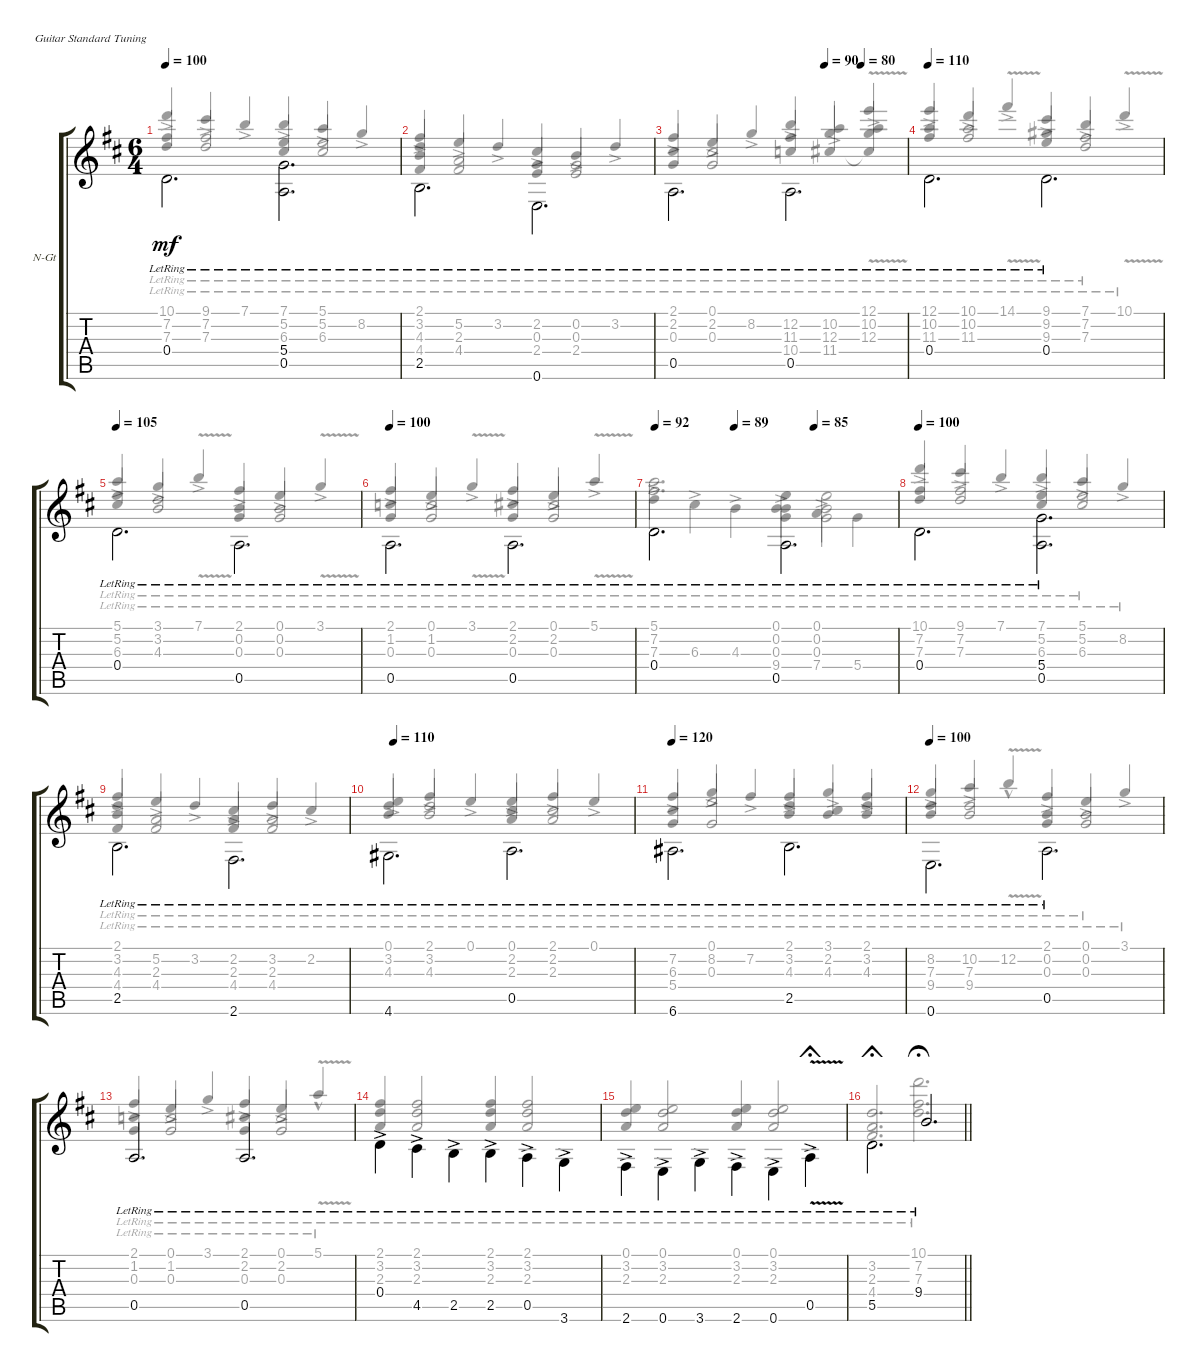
\defaultSystemsLayout 4
\bracketExtendMode groupsimilarinstruments
\firstSystemTrackNameOrientation horizontal
\otherSystemsTrackNameOrientation horizontal
\track ("Nylon Guitar" "N-Gt") {instrument acousticguitarnylon}
\staff {score tabs}
\tuning (E4 B3 G3 D3 A2 E2)
\voice
\ts (6 4)
\tempo 100
\clef g2
\ks d
0.4{lr}.2{d dy mf instrument acousticguitarnylon beam invert} (0.5{lr} 5.4{lr}).2{d beam invert} |
2.5{lr}.2{d beam invert} 0.6{lr}.2{d beam invert} |
\tempo (90 0.65)
\tempo (80 0.80625)
0.5{lr}.2{d beam invert} 0.5{lr}.2{d beam invert} |
\tempo 110
0.4{lr}.2{d beam invert} 0.4{lr}.2{d beam invert} |
\tempo 105
0.4{lr}.2{d beam invert} 0.5{lr}.2{d beam invert} |
\tempo 100
0.5{lr}.2{d beam invert} 0.5{lr}.2{d beam invert} |
\tempo (92 0.00860215)
\tempo (89 0.333333)
\tempo (85 0.660215)
0.4{lr}.2{d beam invert} 0.5{lr}.2{d beam invert} |
\tempo 100
0.4{lr}.2{d beam invert} (0.5{lr} 5.4{lr}).2{d beam invert} |
2.5{lr}.2{d beam invert} 2.6{lr}.2{d beam invert} |
\tempo (110 0.025)
4.6{lr}.2{d beam invert} 0.5{lr}.2{d beam invert} |
\tempo 120
6.6{lr}.2{d beam invert} 2.5{lr}.2{d beam invert} |
\tempo 100
0.6{lr}.2{d beam invert} 0.5{lr}.2{d beam invert} |
0.5{lr}.2{d} 0.5{lr}.2{d} |
0.4{ac lr}.4{beam invert} 4.5{ac lr}.4{beam invert} 2.5{ac lr}.4{beam invert} 2.5{ac lr}.4{beam invert} 0.5{ac lr}.4{beam invert} 3.6{ac lr}.4{beam invert} |
2.6{ac lr}.4{beam invert} 0.6{ac lr}.4{beam invert} 3.6{ac lr}.4{beam invert} 2.6{ac lr}.4{beam invert} 0.6{ac lr}.4{beam invert} 0.5{v ac lr}.4{fermata (short 0) beam invert} |
\barLineRight lightlight
5.5{lr}.2{d fermata (short 0.3) beam invert} 9.4{lr}.2{d fermata (medium 1)}
\voice
\clef g2
\ottava regular
\simile none
\ks d
(7.3{lr} 7.2{lr}).4{dy mf beam invert} (7.3{lr} 7.2{lr}).2{beam invert} (6.3{lr} 5.2{lr}).4 (5.2{lr} 6.3{lr}).2{beam invert} |
(3.2{lr} 4.3{lr} 4.4{lr}).4{beam invert} (4.4{lr} 2.3{lr}).2 (2.4{lr} 0.3{lr}).4{beam invert} (0.3{lr} 2.4{lr}).2{beam invert} |
(0.3{lr} 2.2{lr}).4{beam invert} (2.2{lr} 0.3{lr}).2{beam invert} (11.3{lr} 10.4{lr}).4{beam invert} (12.3{lr} 11.4{lr}).4{beam invert} (11.4{lr t} 12.3{lr} 10.2{lr}).4{fermata (medium 0.26) beam invert} |
(11.3{lr} 10.2{lr}).4{beam invert} (10.2{lr} 11.3{lr}).2{beam invert} (9.2{lr} 9.3{lr}).4{beam invert} (7.2{lr} 7.3{lr}).2{beam invert} |
(6.3{lr} 5.2{lr}).4{beam invert} (3.2{lr} 4.3{lr}).2{beam invert} (0.3{lr} 0.2{lr}).4{beam invert} (0.2{lr} 0.3{lr}).2{beam invert} |
(0.3{lr} 1.2{lr}).4{beam invert} (1.2{lr} 0.3{lr}).2{beam invert} (0.3{lr} 2.2{lr}).4{beam invert} (2.2{lr} 0.3{lr}).2{beam invert} |
(7.2{lr} 5.1{lr}).2{d} (0.2{lr} 0.1{lr} 0.3{lr}).4 (0.3{lr} 0.2{lr} 0.1{lr}).2 |
(7.3{lr} 7.2{lr}).4{beam invert} (7.3{lr} 7.2{lr}).2{beam invert} (6.3{lr} 5.2{lr}).4 (5.2{lr} 6.3{lr}).2{beam invert} |
(3.2{lr} 4.3{lr} 4.4{lr}).4{beam invert} (4.4{lr} 2.3{lr}).2 (4.4{lr} 2.3{lr}).4{beam invert} (2.3{lr} 4.4{lr}).2{beam invert} |
(4.3{lr} 3.2{lr}).4{beam invert} (3.2{lr} 4.3{lr}).2{beam invert} (2.2{lr} 2.3{lr}).4{beam invert} (2.3{lr} 2.2{lr}).2{beam invert} |
(5.4{lr} 6.3{lr}).4{beam invert} (0.1{lr} 0.3{lr}).2{beam invert} (4.3{lr} 3.2{lr}).4{beam invert} (2.2{lr} 4.3{lr}).4{beam invert} (4.3{lr} 3.2{lr}).4{beam invert} |
(7.3{lr} 9.4{lr}).4{beam invert} (7.3{lr} 9.4{lr}).2{beam invert} (0.2{lr} 0.3{lr}).4{beam invert} (0.2{lr} 0.3{lr}).2{beam invert} |
(0.3{lr} 1.2{lr}).4{beam invert} (0.3{lr} 1.2{lr}).2{beam invert} (0.3{lr} 2.2{lr}).4{beam invert} (0.3{lr} 2.2{lr}).2{beam invert} |
(2.1{lr} 3.2{lr} 2.3{lr}).4{beam invert} (2.1{lr} 3.2{lr} 2.3{lr}).2{beam invert} (2.1{lr} 3.2{lr} 2.3{lr}).4{beam invert} (2.1{lr} 3.2{lr} 2.3{lr}).2{beam invert} |
(0.1{lr} 3.2{lr} 2.3{lr}).4{beam invert} (0.1{lr} 3.2{lr} 2.3{lr}).2{beam invert} (0.1{lr} 3.2{lr} 2.3{lr}).4{beam invert} (0.1{lr} 3.2{lr} 2.3{lr}).2{beam invert} |
\barLineRight lightlight
(4.4{lr} 2.3{lr} 3.2{lr}).2{d fermata (short 0.3) beam invert} (7.3{lr} 7.2{lr} 10.1{lr}).2{d fermata (medium 1)}
\voice
\clef g2
\ottava regular
\simile none
\ks d
10.1{ac lr}.4{dy mf beam invert} 9.1{ac lr}.4{beam invert} 7.1{ac lr}.4{beam invert} 7.1{ac lr}.4{beam invert} 5.1{ac lr}.4{beam invert} 8.2{ac lr}.4{beam invert} |
2.1{ac lr}.4{beam invert} 5.2{ac lr}.4{beam invert} 3.2{ac lr}.4{beam invert} 2.2{ac lr}.4{beam invert} 0.2{ac lr}.4{beam invert} 3.2{ac lr}.4{beam invert} |
2.1{ac lr}.4{beam invert} 0.1{ac lr}.4{beam invert} 8.2{ac lr}.4{beam invert} 12.2{ac lr}.4{beam invert} 10.2{ac lr}.4{beam invert} 12.1{v ac lr}.4{fermata (medium 0.26) beam invert} |
12.1{ac lr}.4{beam invert} 10.1{ac lr}.4{beam invert} 14.1{v ac lr}.4{beam invert} 9.1{ac lr}.4{beam invert} 7.1{ac lr}.4{beam invert} 10.1{v ac lr}.4{beam invert} |
5.1{ac lr}.4{beam invert} 3.1{ac lr}.4{beam invert} 7.1{v ac lr}.4{beam invert} 2.1{ac lr}.4{beam invert} 0.1{ac lr}.4{beam invert} 3.1{v ac lr}.4{beam invert} |
2.1{ac lr}.4{beam invert} 0.1{ac lr}.4{beam invert} 3.1{v ac lr}.4{beam invert} 2.1{ac lr}.4{beam invert} 0.1{ac lr}.4{beam invert} 5.1{v ac lr}.4{fermata (short 0) beam invert} |
7.3{ac lr}.4 6.3{ac lr}.4 4.3{ac lr}.4 9.4{ac lr}.4 7.4{ac lr}.4 5.4{lr}.4 |
10.1{ac lr}.4{beam invert} 9.1{ac lr}.4{beam invert} 7.1{ac lr}.4{beam invert} 7.1{ac lr}.4{beam invert} 5.1{ac lr}.4{beam invert} 8.2{ac lr}.4{beam invert} |
2.1{ac lr}.4{beam invert} 5.2{ac lr}.4{beam invert} 3.2{ac lr}.4{beam invert} 2.2{ac lr}.4{beam invert} 3.2{ac lr}.4{beam invert} 2.2{ac lr}.4{beam invert} |
0.1{ac lr}.4{beam invert} 2.1{ac lr}.4{beam invert} 0.1{ac lr}.4{beam invert} 0.1{ac lr}.4{beam invert} 2.1{ac lr}.4{beam invert} 0.1{ac lr}.4{beam invert} |
7.2{ac lr}.4{beam invert} 8.2{ac lr}.4{beam invert} 7.2{ac lr}.4{beam invert} 2.1{ac lr}.4{beam invert} 3.1{ac lr}.4{beam invert} 2.1{ac lr}.4{beam invert} |
8.2{ac lr}.4{beam invert} 10.2{ac lr}.4{beam invert} 12.2{v hac lr}.4{beam invert} 2.1{ac lr}.4{beam invert} 0.1{ac lr}.4{beam invert} 3.1{ac lr}.4{beam invert} |
2.1{ac lr}.4{beam invert} 0.1{ac lr}.4{beam invert} 3.1{ac lr}.4{beam invert} 2.1{ac lr}.4{beam invert} 0.1{ac lr}.4{beam invert} 5.1{v hac lr}.4{fermata (short 0.1) beam invert} |
|
|
\barLineRight lightlight
